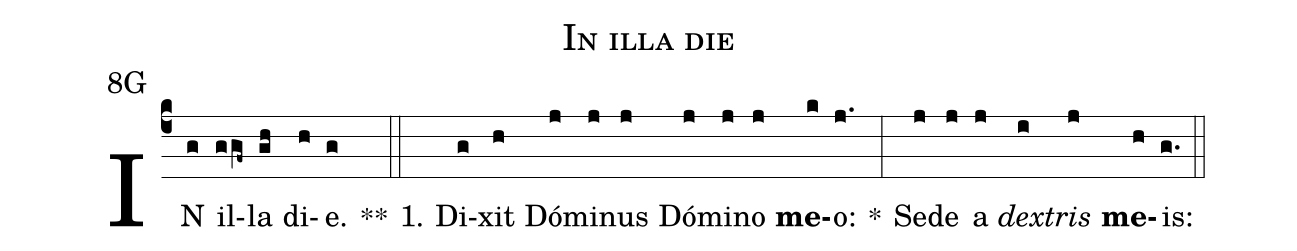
name:In illa die;
office-part:Antiphona;
mode:8;
annotation: 8G;
%%
(c4) IN(g) il(ggf~)la(gh) di(h)e.(g) **(::)
1. Di(g)xit(h) Dó(j)mi(j)nus(j) Dó(j)mi(j)no(j) <b>me</b>(k)o:(j.) *(:) Se(j)de(j) a(j) <i>dex</i>(i)<i>tris</i>(j) <b>me</b>(h)is:(g.) (::)
